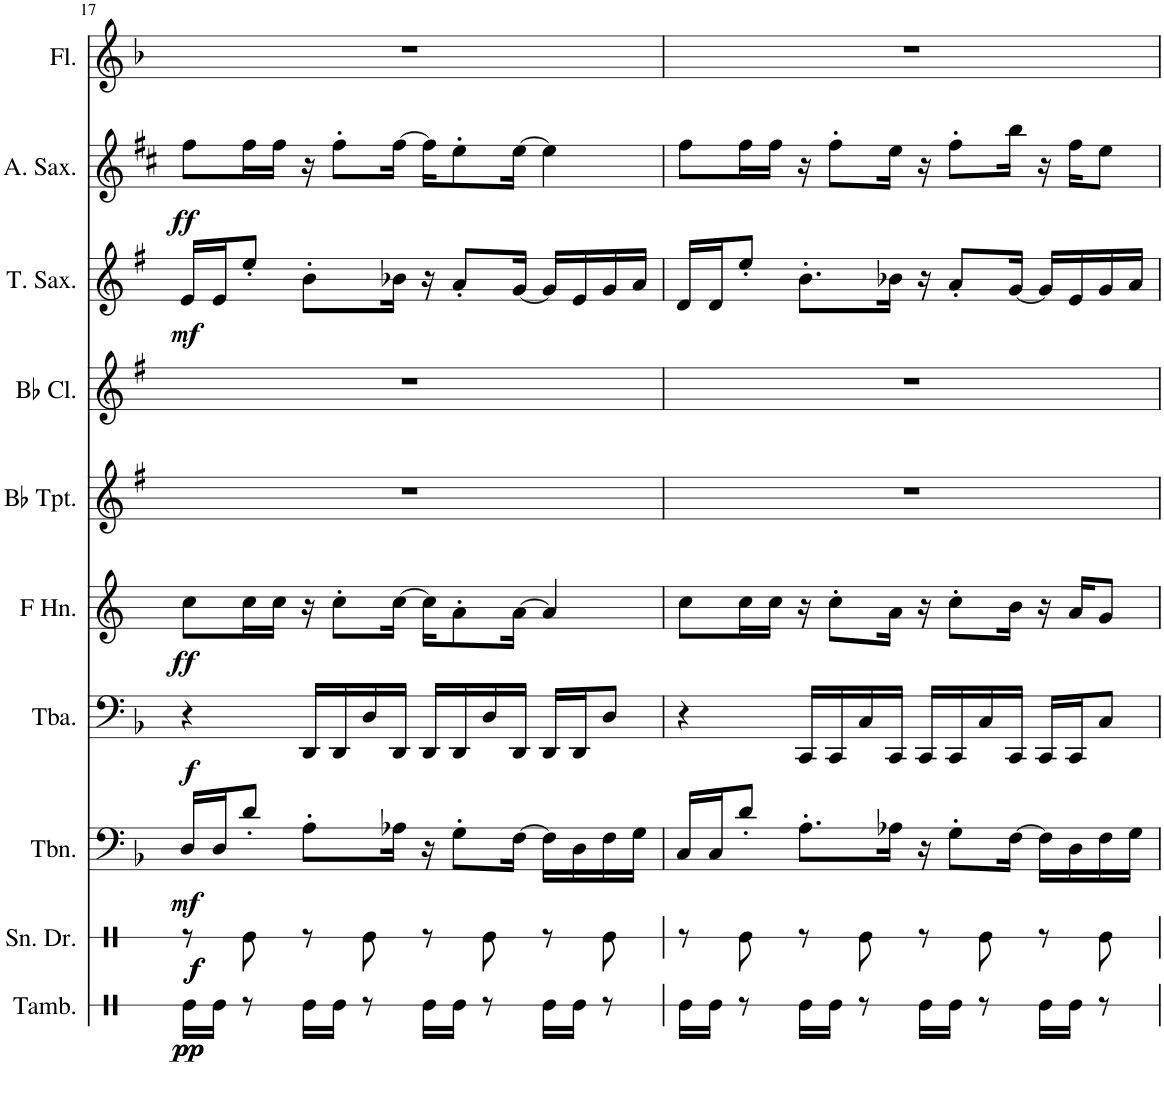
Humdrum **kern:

**kern	**dynam	**kern	**dynam	**kern	**dynam	**kern	**dynam	**kern	**dynam	**kern	**kern	**kern	**dynam	**kern	**dynam	**kern
*part10	*part10	*part9	*part9	*part8	*part8	*part7	*part7	*part6	*part6	*part5	*part4	*part3	*part3	*part2	*part2	*part1
*staff10	*staff10	*staff9	*staff9	*staff8	*staff8	*staff7	*staff7	*staff6	*staff6	*staff5	*staff4	*staff3	*staff3	*staff2	*staff2	*staff1
*I"Tambourine	*	*I"Snare Drum	*	*I"Trombone	*	*I"Tuba	*	*I"Horn in F	*	*I"Bb Trumpet	*I"Bb Clarinet	*I"Tenor Saxophone	*	*I"Alto Saxophone	*	*I"Flute
*I'Tamb.	*	*I'Sn. Dr.	*	*I'Tbn.	*	*I'Tba.	*	*	*	*I'Bb Tpt.	*I'Bb Cl.	*I'T. Sax.	*	*I'A. Sax.	*	*I'Fl.
!!LO:PB:g=z
*clefX	*	*clefX	*	*clefF4	*	*clefF4	*	*clefG2	*	*clefG2	*clefG2	*clefG2	*	*clefG2	*	*clefG2
*	*	*	*	*	*	*	*	*Trd4c7	*	*Trd1c2	*Trd1c2	*Trd8c14	*	*Trd5c9	*	*
*k[]	*	*k[]	*	*k[b-]	*	*k[b-]	*	*k[]	*	*k[f#]	*k[f#]	*k[f#]	*	*k[f#c#]	*	*k[b-]
*M4/4	*	*M4/4	*	*M4/4	*	*M4/4	*	*M4/4	*	*M4/4	*M4/4	*M4/4	*	*M4/4	*	*M4/4
=17	=17	=17	=17	=17	=17	=17	=17	=17	=17	=17	=17	=17	=17	=17	=17	=17
!	!LO:DY:b	!	!	!	!	!	!	!	!	!	!	!	!	!	!	!
!	!LO:DY:n=1:b	!	!LO:DY:b	!	!	!	!	!	!	!	!	!	!	!	!	!
!	!	!	!LO:DY:n=1:b	!	!LO:DY:b	!	!LO:DY:b	!	!LO:DY:b	!	!	!	!LO:DY:b	!	!LO:DY:b	!
16Re\LL	pp pp	8r	f f	16D/LL	mf	4r	f	8cc\L	ff	1r	1r	16e/LL	mf	8ff#\L	ff	1r
16Re\JJ	.	.	.	16D/J	.	.	.	.	.	.	.	16e/J	.	.	.	.
8r	.	8Re\	.	8d'/J	.	.	.	16cc\L	.	.	.	8ee'/J	.	16ff#\L	.	.
.	.	.	.	.	.	.	.	16cc\JJ	.	.	.	.	.	16ff#\JJ	.	.
16Re\LL	.	8r	.	8.A'\L	.	16DD/LL	.	16r	.	.	.	8.b'\L	.	16r	.	.
16Re\JJ	.	.	.	.	.	16DD/	.	8cc'\L	.	.	.	.	.	8ff#'\L	.	.
8r	.	8Re\	.	.	.	16D/	.	.	.	.	.	.	.	.	.	.
.	.	.	.	16A-X\Jk	.	16DD/JJ	.	[16cc\Jk	.	.	.	16b-X\Jk	.	[16ff#\Jk	.	.
16Re\LL	.	8r	.	16r	.	16DD/LL	.	16cc\KL]	.	.	.	16r	.	16ff#\KL]	.	.
16Re\JJ	.	.	.	8G'\L	.	16DD/	.	8a'\	.	.	.	8a'/L	.	8ee'\	.	.
8r	.	8Re\	.	.	.	16D/	.	.	.	.	.	.	.	.	.	.
.	.	.	.	[16F\Jk	.	16DD/JJ	.	[16a\Jk	.	.	.	[16g/Jk	.	[16ee\Jk	.	.
16Re\LL	.	8r	.	16F\LL]	.	16DD/LL	.	4a/]	.	.	.	16g/LL]	.	4ee\]	.	.
16Re\JJ	.	.	.	16D\	.	16DD/J	.	.	.	.	.	16e/	.	.	.	.
8r	.	8Re\	.	16F\	.	8D/J	.	.	.	.	.	16g/	.	.	.	.
.	.	.	.	16G\JJ	.	.	.	.	.	.	.	16a/JJ	.	.	.	.
=18	=18	=18	=18	=18	=18	=18	=18	=18	=18	=18	=18	=18	=18	=18	=18	=18
16Re\LL	.	8r	.	16C/LL	.	4r	.	8cc\L	.	1r	1r	16d/LL	.	8ff#\L	.	1r
16Re\JJ	.	.	.	16C/J	.	.	.	.	.	.	.	16d/J	.	.	.	.
8r	.	8Re\	.	8d'/J	.	.	.	16cc\L	.	.	.	8ee'/J	.	16ff#\L	.	.
.	.	.	.	.	.	.	.	16cc\JJ	.	.	.	.	.	16ff#\JJ	.	.
16Re\LL	.	8r	.	8.A'\L	.	16CC/LL	.	16r	.	.	.	8.b'\L	.	16r	.	.
16Re\JJ	.	.	.	.	.	16CC/	.	8cc'\L	.	.	.	.	.	8ff#'\L	.	.
8r	.	8Re\	.	.	.	16C/	.	.	.	.	.	.	.	.	.	.
.	.	.	.	16A-X\Jk	.	16CC/JJ	.	16a\Jk	.	.	.	16b-X\Jk	.	16ee\Jk	.	.
16Re\LL	.	8r	.	16r	.	16CC/LL	.	16r	.	.	.	16r	.	16r	.	.
16Re\JJ	.	.	.	8G'\L	.	16CC/	.	8cc'\L	.	.	.	8a'/L	.	8ff#'\L	.	.
8r	.	8Re\	.	.	.	16C/	.	.	.	.	.	.	.	.	.	.
.	.	.	.	[16F\Jk	.	16CC/JJ	.	16b\Jk	.	.	.	[16g/Jk	.	16bb\Jk	.	.
16Re\LL	.	8r	.	16F\LL]	.	16CC/LL	.	16r	.	.	.	16g/LL]	.	16r	.	.
16Re\JJ	.	.	.	16D\	.	16CC/J	.	16a/KL	.	.	.	16e/	.	16ff#\KL	.	.
8r	.	8Re\	.	16F\	.	8C/J	.	8g/J	.	.	.	16g/	.	8ee\J	.	.
.	.	.	.	16G\JJ	.	.	.	.	.	.	.	16a/JJ	.	.	.	.
=	=	=	=	=	=	=	=	=	=	=	=	=	=	=	=	=
*-	*-	*-	*-	*-	*-	*-	*-	*-	*-	*-	*-	*-	*-	*-	*-	*-
